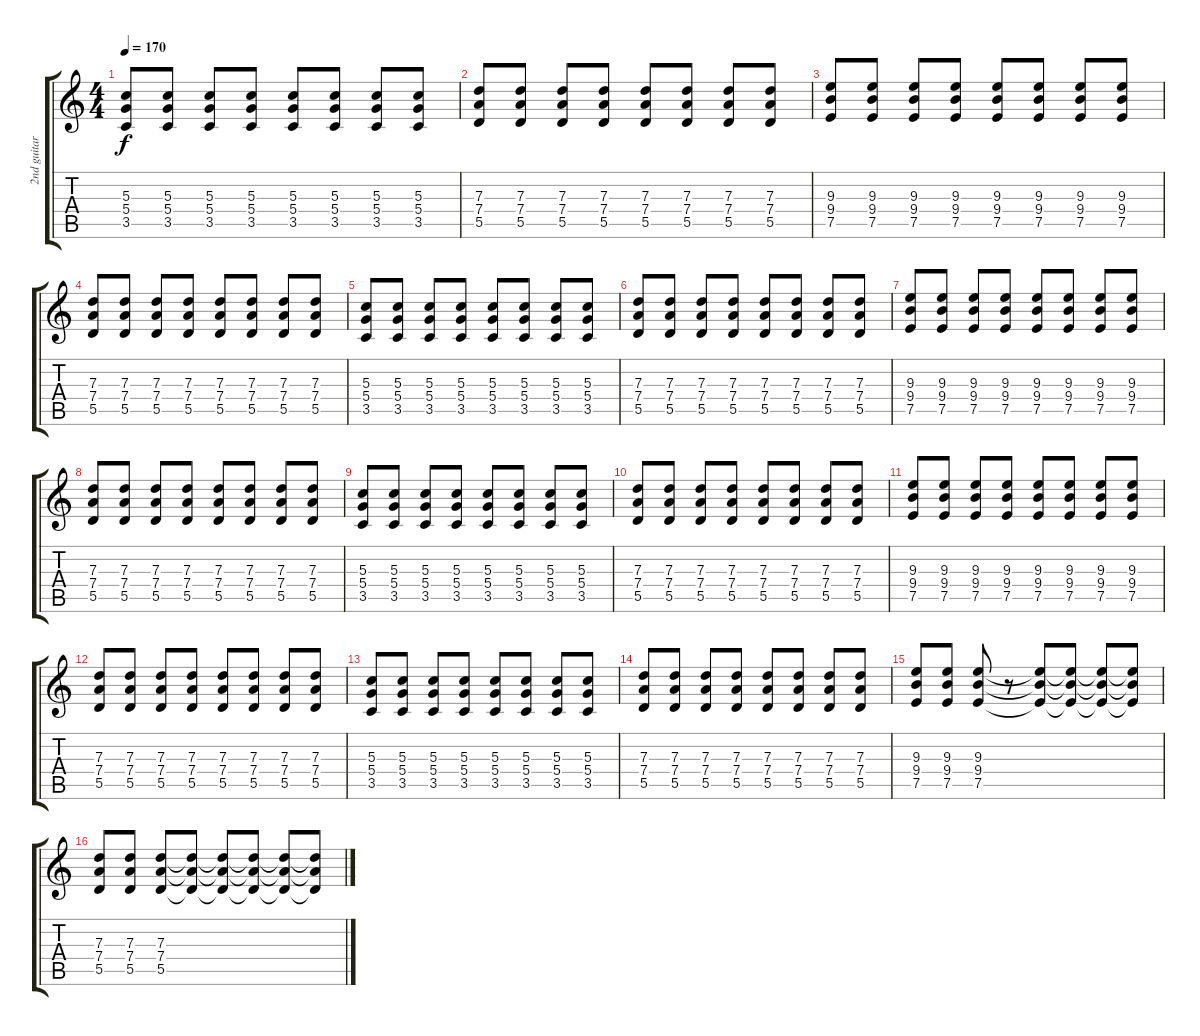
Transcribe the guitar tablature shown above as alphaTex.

\track ("2nd guitar" "2nd guitar") {instrument distortionguitar}
\staff {score tabs}
\tuning (E4 B3 G3 D3 A2 E2) {hide}
\ts (4 4)
\tempo 170
\clef g2
\ks c
(5.3 5.4 3.5).8{dy f} (5.3 5.4 3.5).8 (5.3 5.4 3.5).8 (5.3 5.4 3.5).8 (5.3 5.4 3.5).8 (5.3 5.4 3.5).8 (5.3 5.4 3.5).8 (5.3 5.4 3.5).8 |
(7.3 7.4 5.5).8 (7.3 7.4 5.5).8 (7.3 7.4 5.5).8 (7.3 7.4 5.5).8 (7.3 7.4 5.5).8 (7.3 7.4 5.5).8 (7.3 7.4 5.5).8 (7.3 7.4 5.5).8 |
(9.3 9.4 7.5).8 (9.3 9.4 7.5).8 (9.3 9.4 7.5).8 (9.3 9.4 7.5).8 (9.3 9.4 7.5).8 (9.3 9.4 7.5).8 (9.3 9.4 7.5).8 (9.3 9.4 7.5).8 |
(7.3 7.4 5.5).8 (7.3 7.4 5.5).8 (7.3 7.4 5.5).8 (7.3 7.4 5.5).8 (7.3 7.4 5.5).8 (7.3 7.4 5.5).8 (7.3 7.4 5.5).8 (7.3 7.4 5.5).8 |
(5.3 5.4 3.5).8 (5.3 5.4 3.5).8 (5.3 5.4 3.5).8 (5.3 5.4 3.5).8 (5.3 5.4 3.5).8 (5.3 5.4 3.5).8 (5.3 5.4 3.5).8 (5.3 5.4 3.5).8 |
(7.3 7.4 5.5).8 (7.3 7.4 5.5).8 (7.3 7.4 5.5).8 (7.3 7.4 5.5).8 (7.3 7.4 5.5).8 (7.3 7.4 5.5).8 (7.3 7.4 5.5).8 (7.3 7.4 5.5).8 |
(9.3 9.4 7.5).8 (9.3 9.4 7.5).8 (9.3 9.4 7.5).8 (9.3 9.4 7.5).8 (9.3 9.4 7.5).8 (9.3 9.4 7.5).8 (9.3 9.4 7.5).8 (9.3 9.4 7.5).8 |
(7.3 7.4 5.5).8 (7.3 7.4 5.5).8 (7.3 7.4 5.5).8 (7.3 7.4 5.5).8 (7.3 7.4 5.5).8 (7.3 7.4 5.5).8 (7.3 7.4 5.5).8 (7.3 7.4 5.5).8 |
(5.3 5.4 3.5).8 (5.3 5.4 3.5).8 (5.3 5.4 3.5).8 (5.3 5.4 3.5).8 (5.3 5.4 3.5).8 (5.3 5.4 3.5).8 (5.3 5.4 3.5).8 (5.3 5.4 3.5).8 |
(7.3 7.4 5.5).8 (7.3 7.4 5.5).8 (7.3 7.4 5.5).8 (7.3 7.4 5.5).8 (7.3 7.4 5.5).8 (7.3 7.4 5.5).8 (7.3 7.4 5.5).8 (7.3 7.4 5.5).8 |
(9.3 9.4 7.5).8 (9.3 9.4 7.5).8 (9.3 9.4 7.5).8 (9.3 9.4 7.5).8 (9.3 9.4 7.5).8 (9.3 9.4 7.5).8 (9.3 9.4 7.5).8 (9.3 9.4 7.5).8 |
(7.3 7.4 5.5).8 (7.3 7.4 5.5).8 (7.3 7.4 5.5).8 (7.3 7.4 5.5).8 (7.3 7.4 5.5).8 (7.3 7.4 5.5).8 (7.3 7.4 5.5).8 (7.3 7.4 5.5).8 |
(5.3 5.4 3.5).8 (5.3 5.4 3.5).8 (5.3 5.4 3.5).8 (5.3 5.4 3.5).8 (5.3 5.4 3.5).8 (5.3 5.4 3.5).8 (5.3 5.4 3.5).8 (5.3 5.4 3.5).8 |
(7.3 7.4 5.5).8 (7.3 7.4 5.5).8 (7.3 7.4 5.5).8 (7.3 7.4 5.5).8 (7.3 7.4 5.5).8 (7.3 7.4 5.5).8 (7.3 7.4 5.5).8 (7.3 7.4 5.5).8 |
(9.3 9.4 7.5).8{volume 0} (9.3 9.4 7.5).8{volume 5} (9.3 9.4 7.5).8{volume 13} r.8 (9.3{t} 9.4{t} 7.5{t}).8 (9.3{t} 9.4{t} 7.5{t}).8 (9.3{t} 9.4{t} 7.5{t}).8 (9.3{t} 9.4{t} 7.5{t}).8 |
(7.3 7.4 5.5).8{volume 5} (7.3 7.4 5.5).8{volume 8} (7.3 7.4 5.5).8{volume 13} (7.3{t} 7.4{t} 5.5{t}).8 (7.3{t} 7.4{t} 5.5{t}).8 (7.3{t} 7.4{t} 5.5{t}).8 (7.3{t} 7.4{t} 5.5{t}).8 (7.3{t} 7.4{t} 5.5{t}).8
